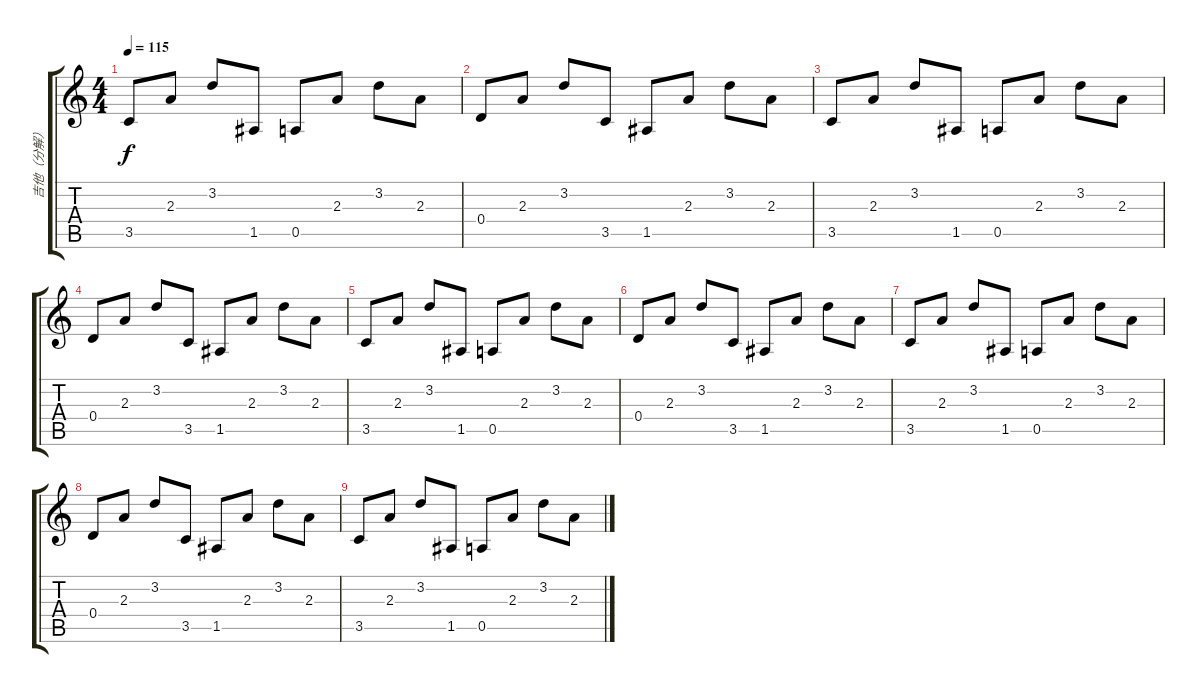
\track ("吉他（分解）" "吉他（分解）") {instrument electricguitarclean}
\staff {score tabs}
\tuning (E4 B3 G3 D3 A2 E2) {hide}
\ts (4 4)
\tempo 115
\clef g2
\ks c
3.5.8{dy f} 2.3.8 3.2.8 1.5.8 0.5.8 2.3.8 3.2.8 2.3.8 |
0.4.8 2.3.8 3.2.8 3.5.8 1.5.8 2.3.8 3.2.8 2.3.8 |
3.5.8 2.3.8 3.2.8 1.5.8 0.5.8 2.3.8 3.2.8 2.3.8 |
0.4.8 2.3.8 3.2.8 3.5.8 1.5.8 2.3.8 3.2.8 2.3.8 |
3.5.8 2.3.8 3.2.8 1.5.8 0.5.8 2.3.8 3.2.8 2.3.8 |
0.4.8 2.3.8 3.2.8 3.5.8 1.5.8 2.3.8 3.2.8 2.3.8 |
3.5.8 2.3.8 3.2.8 1.5.8 0.5.8 2.3.8 3.2.8 2.3.8 |
0.4.8 2.3.8 3.2.8 3.5.8 1.5.8 2.3.8 3.2.8 2.3.8 |
3.5.8 2.3.8 3.2.8 1.5.8 0.5.8 2.3.8 3.2.8 2.3.8
